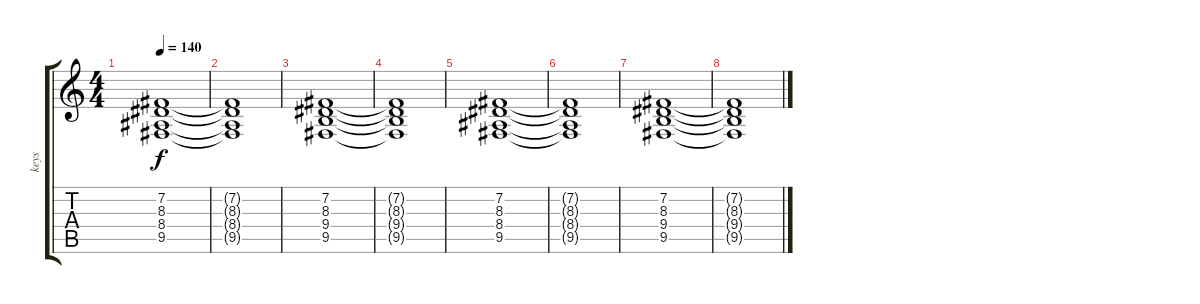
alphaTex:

\track ("keys" "keys") {instrument synthstrings1}
\staff {score tabs}
\tuning (E4 B3 G3 D3 A2 E2) {hide}
\ts (4 4)
\tempo 140
\clef g2
\ks c
(7.2 8.3 8.4 9.5).1{dy f instrument synthstrings1} |
(7.2{t} 8.3{t} 8.4{t} 9.5{t}).1 |
(7.2 8.3 9.4 9.5).1 |
(7.2{t} 8.3{t} 9.4{t} 9.5{t}).1 |
(7.2 8.3 8.4 9.5).1 |
(7.2{t} 8.3{t} 8.4{t} 9.5{t}).1 |
(7.2 8.3 9.4 9.5).1 |
(7.2{t} 8.3{t} 9.4{t} 9.5{t}).1
